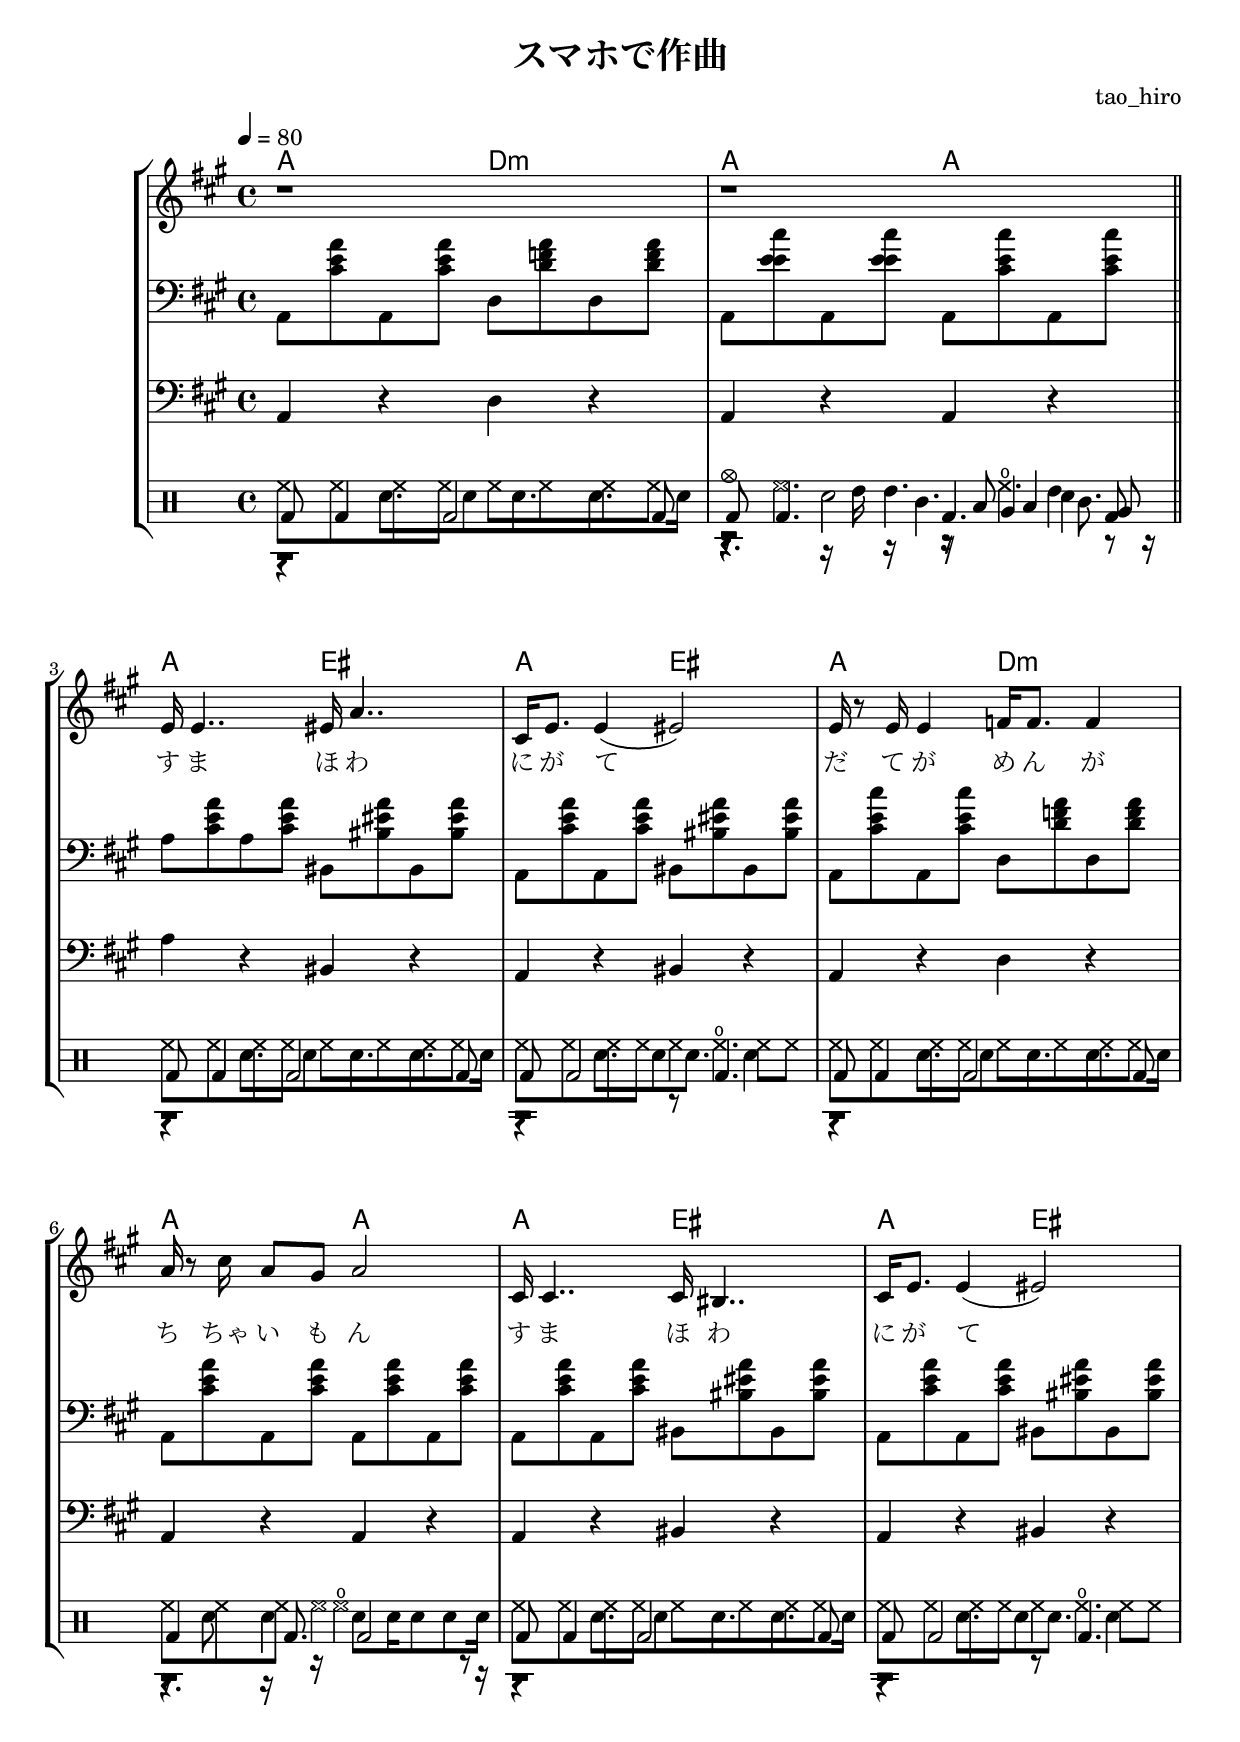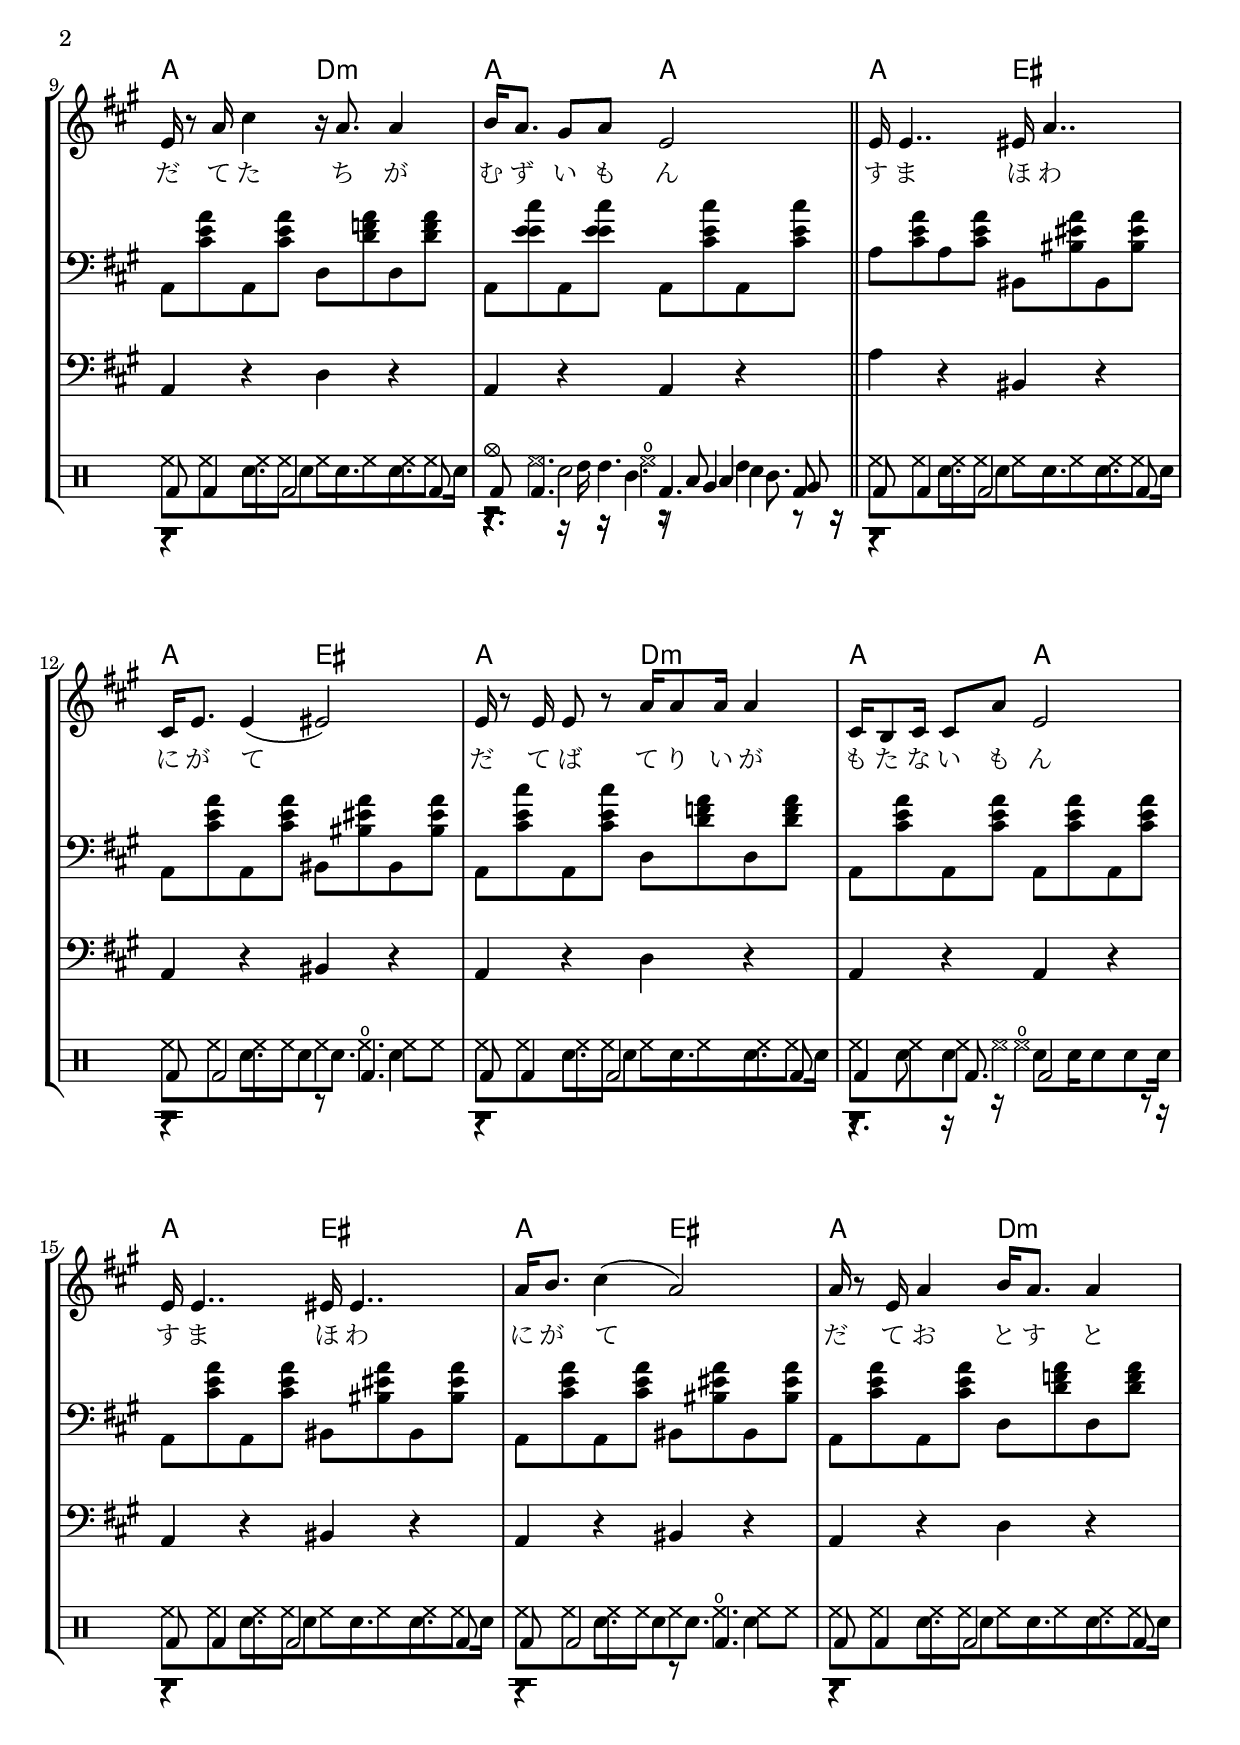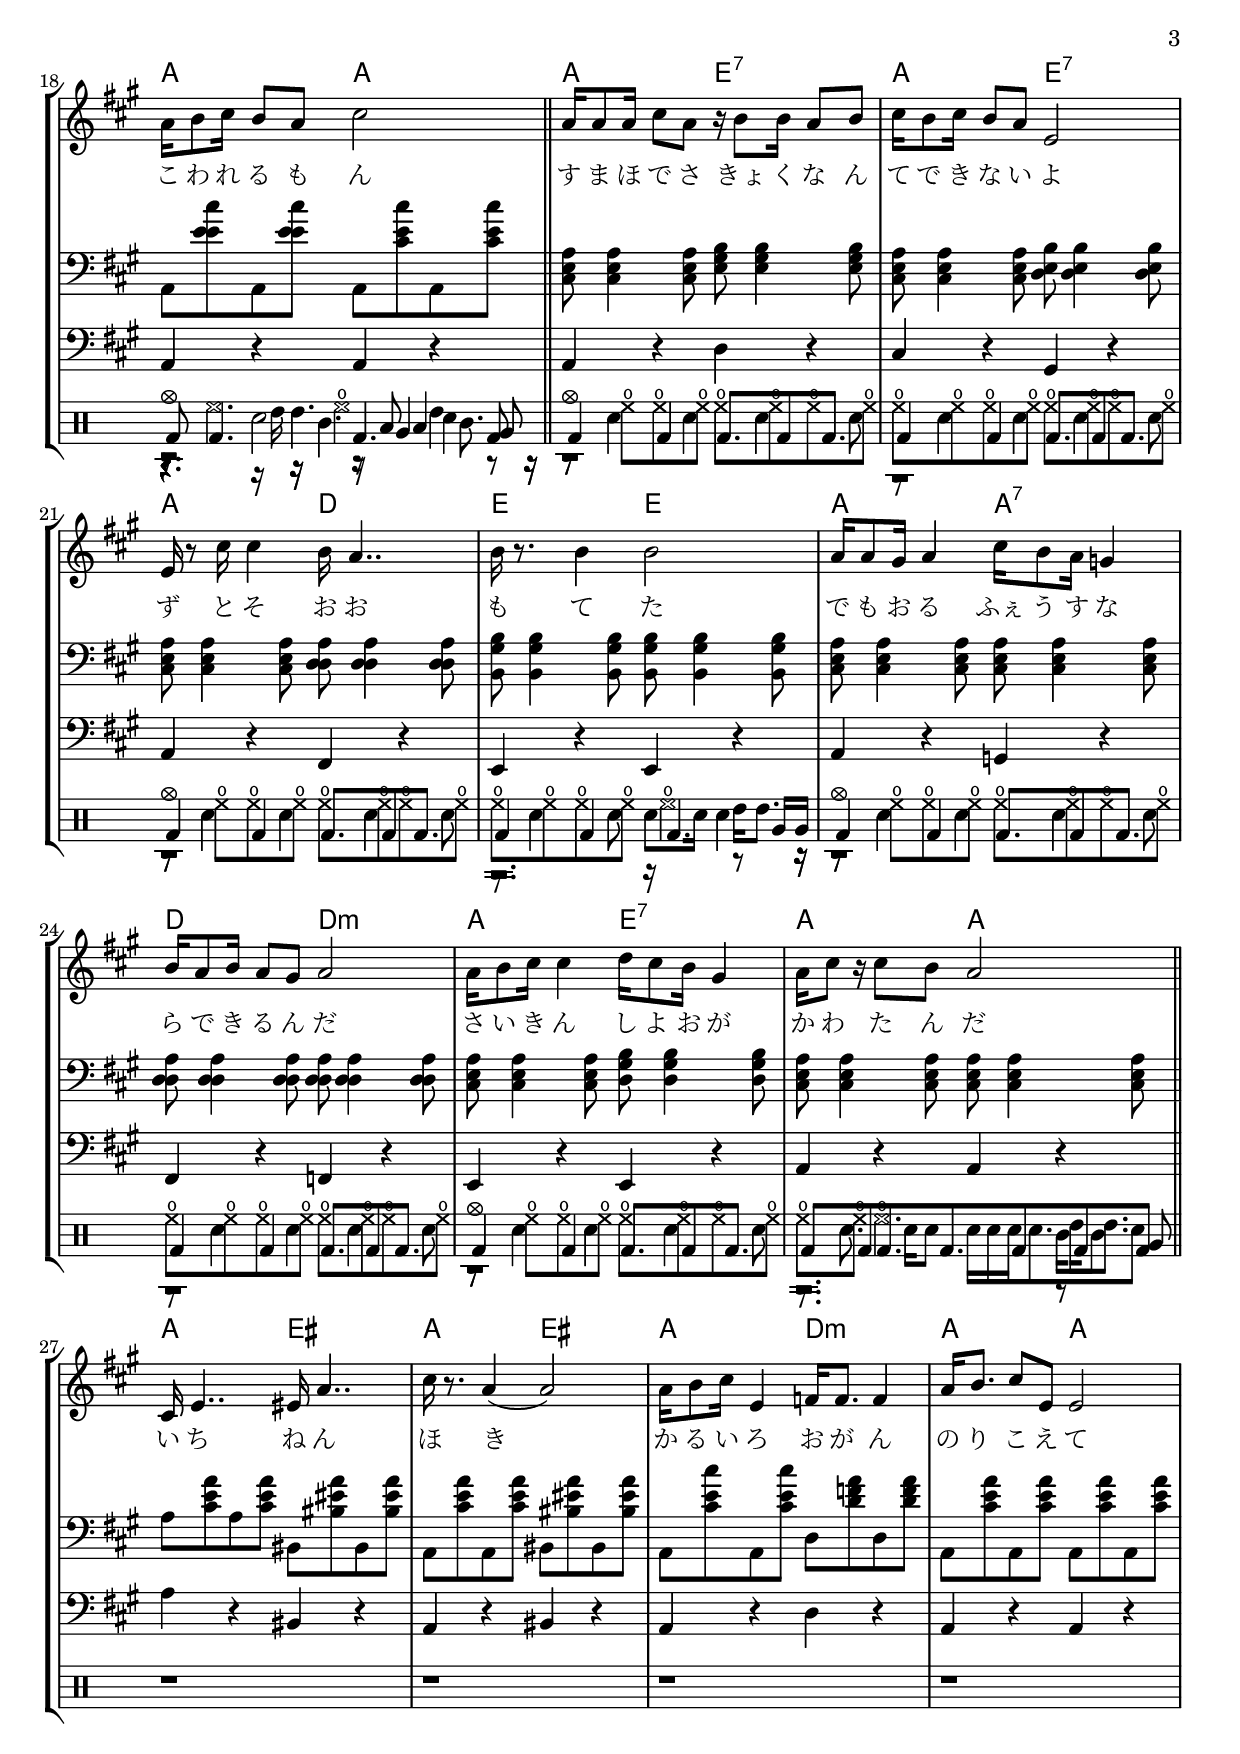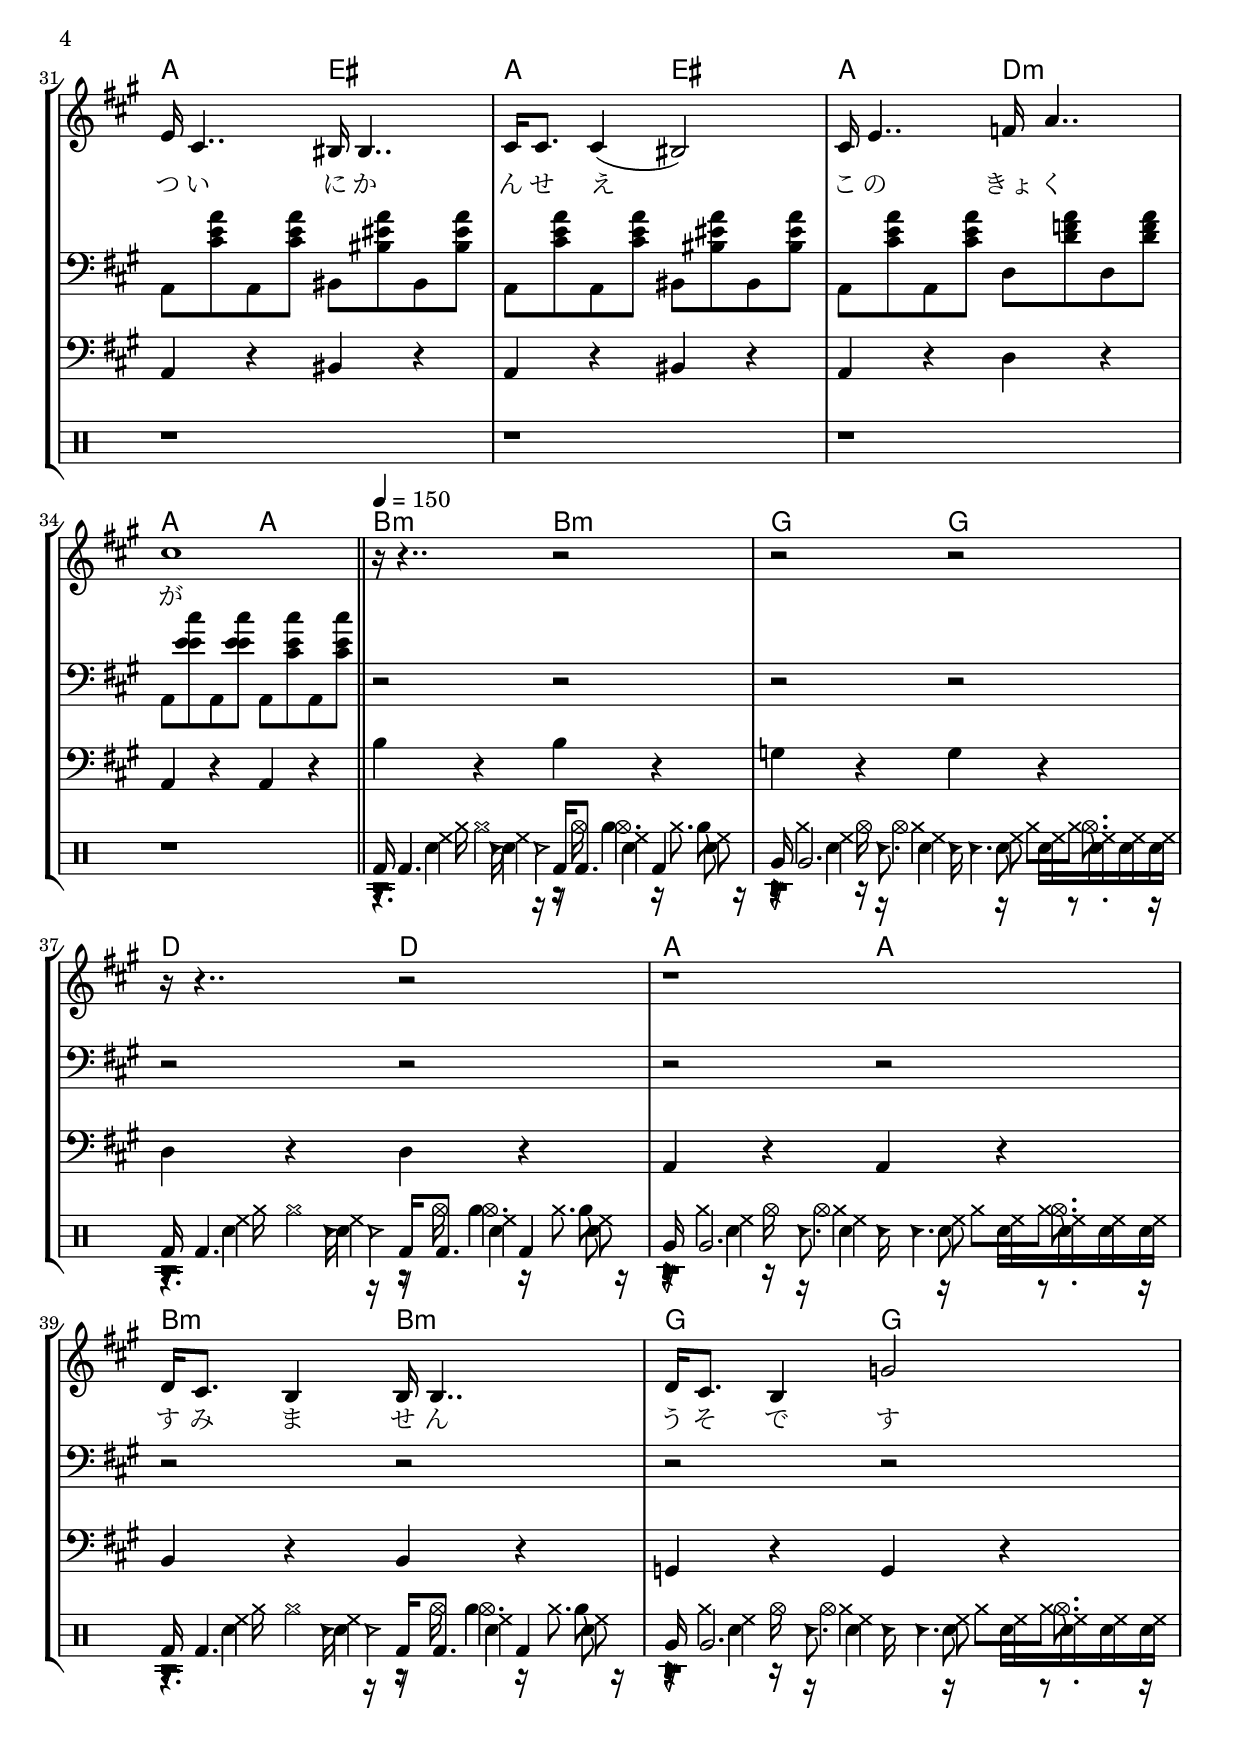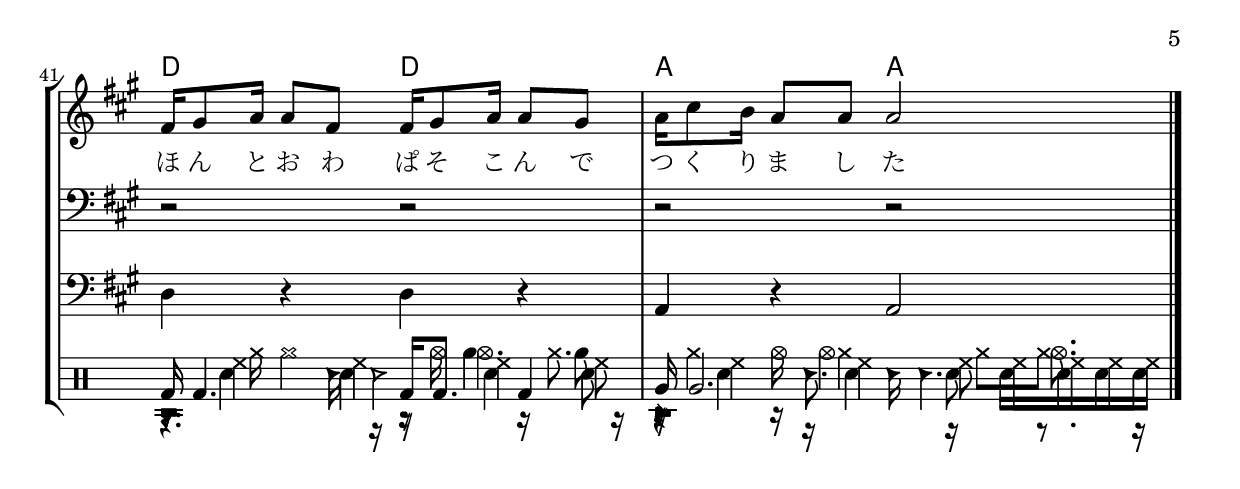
\version "2.12.1"

\header {
	title = \markup {スマホで作曲}
	composer = \markup \center-column {tao_hiro}
}

harmony = \chordmode {
	a2 d:m a a 

	a eis a eis a d:m a a a eis a eis a d:m a a 

	a eis a eis a d:m a a a eis a eis a d:m a a 

	a e:7 a e:7 a d e e a a:7 d d:m a e:7 a a 

	a eis a eis a d:m a a a eis a eis a d:m a a 

	b:m b:m g g d d a a b:m b:m g g d d a a 
}

melody = {
	\key a \major
	\tempo 4 = 80
	r1 | r1   
	\set Staff.midiInstrument = #"mmi0.34"
	 e'16  e'4..  eis'16  a'4.. 
	cis'16  e'8.  e'4  (eis'2) 
	e'16  r8  e'16  e'4  f'16  f'8.  f'4 
	a'16  r8  cis''16  a'8  gis'8  a'2 
	cis'16  cis'4..  cis'16  bis4.. 
	cis'16  e'8.  e'4  (eis'2) 
	e'16  r8  a'16  cis''4  r16  a'8.  a'4 
	b'16  a'8.  gis'8  a'8  e'2
	\set Staff.midiInstrument = #"mmi0.34"
	 e'16  e'4..  eis'16  a'4.. 
	cis'16  e'8.  e'4  (eis'2) 
	e'16  r8  e'16  e'8  r8  a'16  a'8  a'16  a'4 
	cis'16  b8  cis'16  cis'8  a'8  e'2 
	e'16  e'4..  eis'16  eis'4.. 
	a'16  b'8.  cis''4  (a'2) 
	a'16  r8  e'16  a'4  b'16  a'8.  a'4 
	a'16  b'8  cis''16  b'8  a'8  cis''2
	\set Staff.midiInstrument = #"mmi0.34"
	 a'16  a'8  a'16  cis''8  a'8  r16  b'8  b'16  a'8  b'8 
	cis''16  b'8  cis''16  b'8  a'8  e'2 
	e'16  r8  cis''16  cis''4  b'16  a'4.. 
	b'16  r8.  b'4  b'2 
	a'16  a'8  gis'16  a'4  cis''16  b'8  a'16  g'4 
	b'16  a'8  b'16  a'8  gis'8  a'2 
	a'16  b'8  cis''16  cis''4  d''16  cis''8  b'16  gis'4 
	a'16  cis''8  r16  cis''8  b'8  a'2
	\set Staff.midiInstrument = #"mmi0.34"
	 cis'16  e'4..  eis'16  a'4.. 
	cis''16  r8.  a'4  (a'2) 
	a'16  b'8  cis''16  e'4  f'16  f'8.  f'4 
	a'16  b'8.  cis''8  e'8  e'2 
	e'16  cis'4..  bis16  bis4.. 
	cis'16  cis'8.  cis'4  (bis2) 
	cis'16  e'4..  f'16  a'4.. 
	cis''1
	\set Staff.midiInstrument = #"mmi0.34"
		\tempo 4 = 150
 r16  r4..  r2 
	r2  r2 
	r16  r4..  r2 
	r1 
	d'16  cis'8.  b4  b16  b4.. 
	d'16  cis'8.  b4  g'2 
	fis'16  gis'8  a'16  a'8  fis'8  fis'16  gis'8  a'16  a'8  gis'8 
	a'16  cis''8  b'16  a'8  a'8  a'2
	\bar "|."
}

words = \lyricmode {
	
	す  ま  ほ  わ  に  が  て  だ  て  が  め  ん  が  ち  ちゃ  い  も  ん  す  ま  ほ  わ  に  が  て  だ  て  た  ち  が  む  ず  い  も  ん  
	す  ま  ほ  わ  に  が  て  だ  て  ば  て  り  い  が  も  た  な  い  も  ん  す  ま  ほ  わ  に  が  て  だ  て  お  と  す  と  こ  わ  れ  る  も  ん  
	す  ま  ほ  で  さ  きょ  く  な  ん  て  で  き  な  い  よ  ず  と  そ  お  お  も  て  た  で  も  お  る  ふぇ  う  す  な  ら  で  き  る  ん  だ  さ  い  き  ん  し  よ  お  が  か  わ  た  ん  だ  
	い  ち  ね  ん  ほ  き  か  る  い  ろ  お  が  ん  の  り  こ  え  て  つ  い  に  か  ん  せ  え  こ  の  きょ  く  が  
	す  み  ま  せ  ん  う  そ  で  す  ほ  ん  と  お  わ  ぱ  そ  こ  ん  で  つ  く  り  ま  し  た  
}

tempochange = {
	\tempo 4 = 80
	r1 | r1 \bar "||"
	\tempo 4 = 80
	r1 | r1 | r1 | r1 | r1 | r1 | r1 | r1 \bar "||"
	\tempo 4 = 80
	r1 | r1 | r1 | r1 | r1 | r1 | r1 | r1 \bar "||"
	\tempo 4 = 80
	r1 | r1 | r1 | r1 | r1 | r1 | r1 | r1 \bar "||"
	\tempo 4 = 80
	r1 | r1 | r1 | r1 | r1 | r1 | r1 | r1 \bar "||"
	\tempo 4 = 150
	r1 | r1 | r1 | r1 | r1 | r1 | r1 | r1 \bar "|."
}

mainacc = {
	\clef bass
	\set Staff.midiInstrument = #"Acoustic grand"
	\key a \major
	\tempo 4 = 80
	a,8 <cis' e' a'> a, <cis' e' a'>
	d8 <d' f' a'> d <d' f' a'>
	a,8 <e' e' cis''> a, <e' e' cis''>
	a,8 <cis' e' cis''> a, <cis' e' cis''>
	\bar "||"

	\set Staff.midiInstrument = #"Acoustic grand"
	a8 <cis' e' a'> a <cis' e' a'>
	bis,8 <bis eis' a'> bis, <bis eis' a'>
	a,8 <cis' e' a'> a, <cis' e' a'>
	bis,8 <bis eis' a'> bis, <bis eis' a'>
	a,8 <cis' e' cis''> a, <cis' e' cis''>
	d8 <d' f' a'> d <d' f' a'>
	a,8 <cis' e' a'> a, <cis' e' a'>
	a,8 <cis' e' a'> a, <cis' e' a'>
	a,8 <cis' e' a'> a, <cis' e' a'>
	bis,8 <bis eis' a'> bis, <bis eis' a'>
	a,8 <cis' e' a'> a, <cis' e' a'>
	bis,8 <bis eis' a'> bis, <bis eis' a'>
	a,8 <cis' e' a'> a, <cis' e' a'>
	d8 <d' f' a'> d <d' f' a'>
	a,8 <e' e' cis''> a, <e' e' cis''>
	a,8 <cis' e' cis''> a, <cis' e' cis''>
	\bar "||"

	\set Staff.midiInstrument = #"Acoustic grand"
	a8 <cis' e' a'> a <cis' e' a'>
	bis,8 <bis eis' a'> bis, <bis eis' a'>
	a,8 <cis' e' a'> a, <cis' e' a'>
	bis,8 <bis eis' a'> bis, <bis eis' a'>
	a,8 <cis' e' cis''> a, <cis' e' cis''>
	d8 <d' f' a'> d <d' f' a'>
	a,8 <cis' e' a'> a, <cis' e' a'>
	a,8 <cis' e' a'> a, <cis' e' a'>
	a,8 <cis' e' a'> a, <cis' e' a'>
	bis,8 <bis eis' a'> bis, <bis eis' a'>
	a,8 <cis' e' a'> a, <cis' e' a'>
	bis,8 <bis eis' a'> bis, <bis eis' a'>
	a,8 <cis' e' a'> a, <cis' e' a'>
	d8 <d' f' a'> d <d' f' a'>
	a,8 <e' e' cis''> a, <e' e' cis''>
	a,8 <cis' e' cis''> a, <cis' e' cis''>
	\bar "||"

	\set Staff.midiInstrument = #"Acoustic grand"
	<cis e a>8 <cis e a>4 <cis e a>8
	<e gis b>8 <e gis b>4 <e gis b>8
	<cis e a>8 <cis e a>4 <cis e a>8
	<d e b>8 <d e b>4 <d e b>8
	<cis e a>8 <cis e a>4 <cis e a>8
	<d d a>8 <d d a>4 <d d a>8
	<b, gis b>8 <b, gis b>4 <b, gis b>8
	<b, gis b>8 <b, gis b>4 <b, gis b>8
	<cis e a>8 <cis e a>4 <cis e a>8
	<cis e a>8 <cis e a>4 <cis e a>8
	<d d a>8 <d d a>4 <d d a>8
	<d d a>8 <d d a>4 <d d a>8
	<cis e a>8 <cis e a>4 <cis e a>8
	<d gis b>8 <d gis b>4 <d gis b>8
	<cis e a>8 <cis e a>4 <cis e a>8
	<cis e a>8 <cis e a>4 <cis e a>8
	\bar "||"

	\set Staff.midiInstrument = #"Acoustic grand"
	a8 <cis' e' a'> a <cis' e' a'>
	bis,8 <bis eis' a'> bis, <bis eis' a'>
	a,8 <cis' e' a'> a, <cis' e' a'>
	bis,8 <bis eis' a'> bis, <bis eis' a'>
	a,8 <cis' e' cis''> a, <cis' e' cis''>
	d8 <d' f' a'> d <d' f' a'>
	a,8 <cis' e' a'> a, <cis' e' a'>
	a,8 <cis' e' a'> a, <cis' e' a'>
	a,8 <cis' e' a'> a, <cis' e' a'>
	bis,8 <bis eis' a'> bis, <bis eis' a'>
	a,8 <cis' e' a'> a, <cis' e' a'>
	bis,8 <bis eis' a'> bis, <bis eis' a'>
	a,8 <cis' e' a'> a, <cis' e' a'>
	d8 <d' f' a'> d <d' f' a'>
	a,8 <e' e' cis''> a, <e' e' cis''>
	a,8 <cis' e' cis''> a, <cis' e' cis''>
	\bar "||"

	\set Staff.midiInstrument = #"Acoustic grand"
	\tempo 4 = 150
	r2
	r2
	r2
	r2
	r2
	r2
	r2
	r2
	r2
	r2
	r2
	r2
	r2
	r2
	r2
	r2
	\bar "|."
}

subacc = {
	\clef bass
	\set Staff.midiInstrument = #"Pizzicato Strings"
	\key a \major
	\tempo 4 = 80
	a,4 r4
	d4 r4
	a,4 r4
	a,4 r4
	\bar "||"

	\set Staff.midiInstrument = #"Pizzicato Strings"
	a4 r4
	bis,4 r4
	a,4 r4
	bis,4 r4
	a,4 r4
	d4 r4
	a,4 r4
	a,4 r4
	a,4 r4
	bis,4 r4
	a,4 r4
	bis,4 r4
	a,4 r4
	d4 r4
	a,4 r4
	a,4 r4
	\bar "||"

	\set Staff.midiInstrument = #"Pizzicato Strings"
	a4 r4
	bis,4 r4
	a,4 r4
	bis,4 r4
	a,4 r4
	d4 r4
	a,4 r4
	a,4 r4
	a,4 r4
	bis,4 r4
	a,4 r4
	bis,4 r4
	a,4 r4
	d4 r4
	a,4 r4
	a,4 r4
	\bar "||"

	\set Staff.midiInstrument = #"Pizzicato Strings"
	a,4 r4
	d4 r4
	cis4 r4
	gis,4 r4
	a,4 r4
	fis,4 r4
	e,4 r4
	e,4 r4
	a,4 r4
	g,4 r4
	fis,4 r4
	f,4 r4
	e,4 r4
	e,4 r4
	a,4 r4
	a,4 r4
	\bar "||"

	\set Staff.midiInstrument = #"Woodblock"
	a4 r4
	bis,4 r4
	a,4 r4
	bis,4 r4
	a,4 r4
	d4 r4
	a,4 r4
	a,4 r4
	a,4 r4
	bis,4 r4
	a,4 r4
	bis,4 r4
	a,4 r4
	d4 r4
	a,4 r4
	a,4 r4
	\bar "||"

	\set Staff.midiInstrument = #"Pizzicato Strings"
	\tempo 4 = 150
	b4 r4
	b4 r4
	g4 r4
	g4 r4
	d4 r4
	d4 r4
	a,4 r4
	a,4 r4
	b,4 r4
	b,4 r4
	g,4 r4
	g,4 r4
	d4 r4
	d4 r4
	a,4 r4
	a,2
	\bar "|."
}

percA = {
	\drummode {
	hh8 hh8 hh8 hh8 hh8 hh8 hh8 hh8  |r8 hh2. r8  \bar "||"
	hh8 hh8 hh8 hh8 hh8 hh8 hh8 hh8  |hh8 hh8 hh8 hh8 hh4 hh8 hh8  |hh8 hh8 hh8 hh8 hh8 hh8 hh8 hh8  |hh8 hh8 hh8 hh2 r8  |hh8 hh8 hh8 hh8 hh8 hh8 hh8 hh8  |hh8 hh8 hh8 hh8 hh4 hh8 hh8  |hh8 hh8 hh8 hh8 hh8 hh8 hh8 hh8  |r8 hh2. r8  \bar "||"
	hh8 hh8 hh8 hh8 hh8 hh8 hh8 hh8  |hh8 hh8 hh8 hh8 hh4 hh8 hh8  |hh8 hh8 hh8 hh8 hh8 hh8 hh8 hh8  |hh8 hh8 hh8 hh2 r8  |hh8 hh8 hh8 hh8 hh8 hh8 hh8 hh8  |hh8 hh8 hh8 hh8 hh4 hh8 hh8  |hh8 hh8 hh8 hh8 hh8 hh8 hh8 hh8  |r8 hh2. r8  \bar "||"
	r8 hho8 hho8 hho8 hho8 hho8 hho8 hho8  |hho8 hho8 hho8 hho8 hho8 hho8 hho8 hho8  |r8 hho8 hho8 hho8 hho8 hho8 hho8 hho8  |hho8 hho8 hho8 hho8 hho2  |r8 hho8 hho8 hho8 hho8 hho8 hho8 hho8  |hho8 hho8 hho8 hho8 hho8 hho8 hho8 hho8  |r8 hho8 hho8 hho8 hho8 hho8 hho8 hho8  |hho8 hho8 hho2.  \bar "||"
	r1 |r1 |r1 |r1 |r1 |r1 |r1 |r1 \bar "||"
	r8 hh4 hh4 hh4 hh8  |r8 hh4 hh4 hh8 hh16 hh16 hh16 hh16  |r8 hh4 hh4 hh4 hh8  |r8 hh4 hh4 hh8 hh16 hh16 hh16 hh16  |r8 hh4 hh4 hh4 hh8  |r8 hh4 hh4 hh8 hh16 hh16 hh16 hh16  |r8 hh4 hh4 hh4 hh8  |r8 hh4 hh4 hh8 hh16 hh16 hh16 hh16  \bar "|."
	}
}

percB = {
	\drummode {
	r4 sn8. sn8 sn8. sn8. sn16  |r4 sn2 sn4  \bar "||"
	r4 sn8. sn8 sn8. sn8. sn16  |r4 sn8. sn8 sn8. sn4  |r4 sn8. sn8 sn8. sn8. sn16  |r8 sn8 sn4 sn8 sn16 sn8 sn8 sn16  |r4 sn8. sn8 sn8. sn8. sn16  |r4 sn8. sn8 sn8. sn4  |r4 sn8. sn8 sn8. sn8. sn16  |r4 sn2 sn4  \bar "||"
	r4 sn8. sn8 sn8. sn8. sn16  |r4 sn8. sn8 sn8. sn4  |r4 sn8. sn8 sn8. sn8. sn16  |r8 sn8 sn4 sn8 sn16 sn8 sn8 sn16  |r4 sn8. sn8 sn8. sn8. sn16  |r4 sn8. sn8 sn8. sn4  |r4 sn8. sn8 sn8. sn8. sn16  |r4 sn2 sn4  \bar "||"
	r8 sn4 sn4 sn4 sn8  |r8 sn4 sn4 sn4 sn8  |r8 sn4 sn4 sn4 sn8  |r8 sn4 sn8 sn8 sn16 sn4 r16  |r8 sn4 sn4 sn4 sn8  |r8 sn4 sn4 sn4 sn8  |r8 sn4 sn4 sn4 sn8  |r8 sn8. sn16 sn8 sn16 sn16 sn16 sn8. sn8  \bar "||"
	r1 |r1 |r1 |r1 |r1 |r1 |r1 |r1 \bar "||"
	r8 sn4 sn4 sn4 sn8  |r8 sn4 sn4 sn8 sn16 sn16 sn16 sn16  |r8 sn4 sn4 sn4 sn8  |r8 sn4 sn4 sn8 sn16 sn16 sn16 sn16  |r8 sn4 sn4 sn4 sn8  |r8 sn4 sn4 sn8 sn16 sn16 sn16 sn16  |r8 sn4 sn4 sn4 sn8  |r8 sn4 sn4 sn8 sn16 sn16 sn16 sn16  \bar "|."
	}
}

percC = {
	\drummode {
	bd8 bd4 bd2 bd8  |bd8 bd4. bd4. bd8  \bar "||"
	bd8 bd4 bd2 bd8  |bd8 bd2 bd4.  |bd8 bd4 bd2 bd8  |bd4 r16 bd8. bd2  |bd8 bd4 bd2 bd8  |bd8 bd2 bd4.  |bd8 bd4 bd2 bd8  |bd8 bd4. bd4. bd8  \bar "||"
	bd8 bd4 bd2 bd8  |bd8 bd2 bd4.  |bd8 bd4 bd2 bd8  |bd4 r16 bd8. bd2  |bd8 bd4 bd2 bd8  |bd8 bd2 bd4.  |bd8 bd4 bd2 bd8  |bd8 bd4. bd4. bd8  \bar "||"
	bd4 bd4 bd8. bd8 bd8.  |bd4 bd4 bd8. bd8 bd8.  |bd4 bd4 bd8. bd8 bd8.  |bd4 bd4 r16 bd4. r16  |bd4 bd4 bd8. bd8 bd8.  |bd4 bd4 bd8. bd8 bd8.  |bd4 bd4 bd8. bd8 bd8.  |bd8 bd8 bd8. bd8. bd8 bd8 bd8  \bar "||"
	r1 |r1 |r1 |r1 |r1 |r1 |r1 |r1 \bar "||"
	bd16 bd4. r16 bd16 bd8. bd4  |r1  |bd16 bd4. r16 bd16 bd8. bd4  |r1  |bd16 bd4. r16 bd16 bd8. bd4  |r1  |bd16 bd4. r16 bd16 bd8. bd4  |r1  \bar "|."
	}
}

percD = {
	\drummode {
	r1  |r2 r8 hho4.  \bar "||"
	r1  |r2 r8 hho4.  |r1  |r4. r16 hho2 r16  |r1  |r2 r8 hho4.  |r1  |r4. r16 hho2 r16  \bar "||"
	r1  |r2 r8 hho4.  |r1  |r4. r16 hho2 r16  |r1  |r2 r8 hho4.  |r1  |r4. r16 hho2 r16  \bar "||"
	cymc1  |r1  |cymc1  |r1  |cymc1  |r1  |cymc1  |r1  \bar "||"
	r1 |r1 |r1 |r1 |r1 |r1 |r1 |r1 \bar "||"
	r2 r16 cymc16 cymc4.  |r4 cymc16 cymc2 cymc8.  |r2 r16 cymc16 cymc4.  |r4 cymc16 cymc2 cymc8.  |r2 r16 cymc16 cymc4.  |r4 cymc16 cymc2 cymc8.  |r2 r16 cymc16 cymc4.  |r4 cymc16 cymc2 cymc8.  \bar "|."
	}
}

percE = {
	\drummode {
	r1 |cymc1  \bar "||"
	r1 |r1 |r1 |r1 |r1 |r1 |r1 |cymc1  \bar "||"
	r1 |r1 |r1 |r1 |r1 |r1 |r1 |cymc1  \bar "||"
	r1 |r1 |r1 |r2. tommh16 tommh8.  |r1 |r1 |r1 |r2. tommh16 tommh8.  \bar "||"
	r1 |r1 |r1 |r1 |r1 |r1 |r1 |r1 \bar "||"
	r1  |tomfh16 tomfh2. r8.  |r1  |tomfh16 tomfh2. r8.  |r1  |tomfh16 tomfh2. r8.  |r1  |tomfh16 tomfh2. r8.  \bar "|."
	}
}

percF = {
	\drummode {
	r1 |r4 r16 tommh16 tommh4. tommh4  \bar "||"
	r1 |r1 |r1 |r1 |r1 |r1 |r1 |r4 r16 tommh16 tommh4. tommh4  \bar "||"
	r1 |r1 |r1 |r1 |r1 |r1 |r1 |r4 r16 tommh16 tommh4. tommh4  \bar "||"
	r1 |r1 |r1 |r2. r8 tomfh16 tomfh16  |r1 |r1 |r1 |r2. r8 tomfh8  \bar "||"
	r1 | r1 | r1 | r1 | r1 | r1 | r1 | r1 \bar "||"
	r2 r8 rb4 rb8  |r1  |r2 r8 rb4 rb8  |r1  |r2 r8 rb4 rb8  |r1  |r2 r8 rb4 rb8  |r1  \bar "|."
	}
}

percG = {
	\drummode {
	r1 |r4. r16 tomml4. tomml8.  \bar "||"
	r1 |r1 |r1 |r1 |r1 |r1 |r1 |r4. r16 tomml4. tomml8.  \bar "||"
	r1 |r1 |r1 |r1 |r1 |r1 |r1 |r4. r16 tomml4. tomml8.  \bar "||"
	r1 |r1 |r1 |r1 |r1 |r1 |r1 |r2. tomml16 tomml8.  \bar "||"
	r1 | r1 | r1 | r1 | r1 | r1 | r1 | r1 \bar "||"
	r4. hc16 hc2 r16  |r4 r16 hc8. hc16 hc4. r16  |r4. hc16 hc2 r16  |r4 r16 hc8. hc16 hc4. r16  |r4. hc16 hc2 r16  |r4 r16 hc8. hc16 hc4. r16  |r4. hc16 hc2 r16  |r4 r16 hc8. hc16 hc4. r16  \bar "|."
	}
}

percH = {
	\drummode {
	r1 |r2 r16 toml8 toml4 r16  \bar "||"
	r1 |r1 |r1 |r1 |r1 |r1 |r1 |r2 r16 toml8 toml4 r16  \bar "||"
	r1 |r1 |r1 |r1 |r1 |r1 |r1 |r2 r16 toml8 toml4 r16  \bar "||"
	r1 | r1 | r1 | r1 | r1 | r1 | r1 | r1 \bar "||"
	r1 | r1 | r1 | r1 | r1 | r1 | r1 | r1 \bar "||"
	r8. cymr16 cymr2 r16 cymr8.  |r16 cymr4 r16 cymr4 r16 cymr8 cymr8.  |r8. cymr16 cymr2 r16 cymr8.  |r16 cymr4 r16 cymr4 r16 cymr8 cymr8.  |r8. cymr16 cymr2 r16 cymr8.  |r16 cymr4 r16 cymr4 r16 cymr8 cymr8.  |r8. cymr16 cymr2 r16 cymr8.  |r16 cymr4 r16 cymr4 r16 cymr8 cymr8.  \bar "|."
	}
}

percI = {
	\drummode {
	r1 |r2 r8 tomfh4 tomfh8  \bar "||"
	r1 |r1 |r1 |r1 |r1 |r1 |r1 |r2 r8 tomfh4 tomfh8  \bar "||"
	r1 |r1 |r1 |r1 |r1 |r1 |r1 |r2 r8 tomfh4 tomfh8  \bar "||"
	r1 | r1 | r1 | r1 | r1 | r1 | r1 | r1 \bar "||"
	r1 | r1 | r1 | r1 | r1 | r1 | r1 | r1 \bar "||"
	r1 | r1 | r1 | r1 | r1 | r1 | r1 | r1 \bar "|."
	}
}

\score {
	<<
		\new StaffGroup <<
			\new ChordNames {\harmony}
			\new Voice = "melody" {\melody}
			\new Lyrics \lyricsto "melody" \words
			\new Staff = "mainacc" {\mainacc}
			\new Staff = "subacc" {\subacc}
			\new DrumStaff <<
				\new DrumVoice {\percA}
				\new DrumVoice {\percB}
				\new DrumVoice {\percC}
				\new DrumVoice {\percD}
				\new DrumVoice {\percE}
				\new DrumVoice {\percF}
				\new DrumVoice {\percG}
				\new DrumVoice {\percH}
				\new DrumVoice {\percI}
			>>
		>>
	>>
	\layout { }
}
